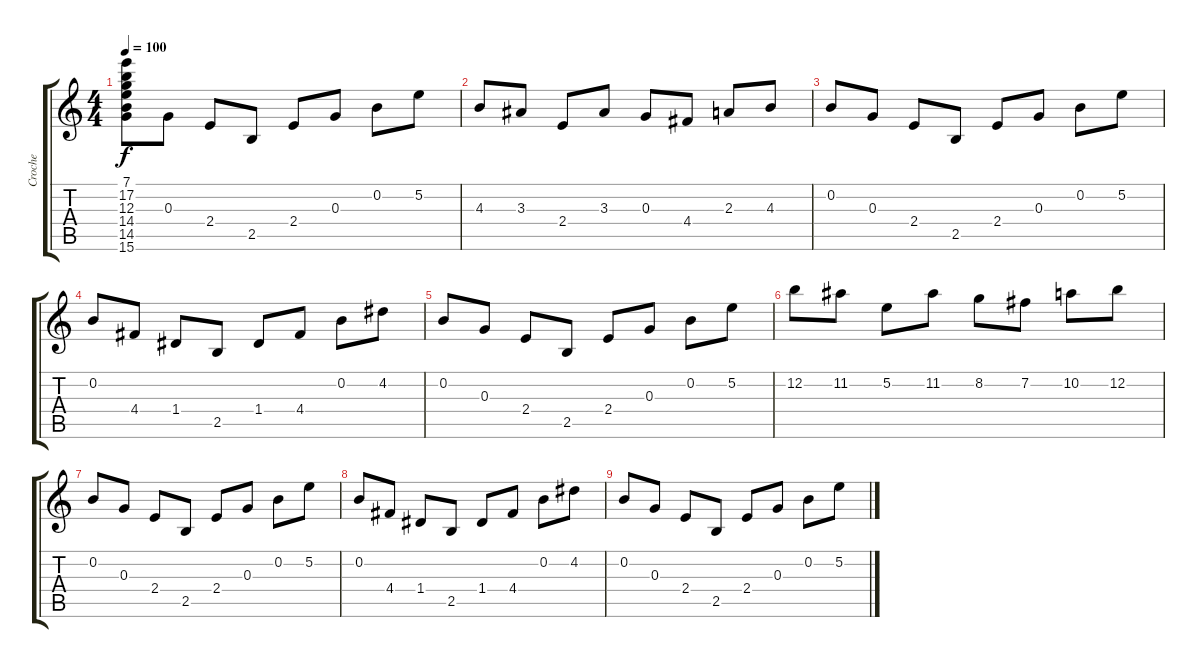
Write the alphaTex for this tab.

\track ("Croche" "Croche") {instrument contrabass}
\staff {score tabs}
\tuning (E4 B3 G3 D3 A2 E2) {hide}
\ts (4 4)
\tempo 100
\clef g2
\ks c
(7.1 17.2 12.3 14.4 14.5 15.6).8{dy f instrument contrabass} 0.3.8 2.4.8 2.5.8 2.4.8 0.3.8 0.2.8 5.2.8 |
4.3.8 3.3.8 2.4.8 3.3.8 0.3.8 4.4.8 2.3.8 4.3.8 |
0.2.8 0.3.8 2.4.8 2.5.8 2.4.8 0.3.8 0.2.8 5.2.8 |
0.2.8 4.4.8 1.4.8 2.5.8 1.4.8 4.4.8 0.2.8 4.2.8 |
0.2.8 0.3.8 2.4.8 2.5.8 2.4.8 0.3.8 0.2.8 5.2.8 |
12.2.8 11.2.8 5.2.8 11.2.8 8.2.8 7.2.8 10.2.8 12.2.8 |
0.2.8 0.3.8 2.4.8 2.5.8 2.4.8 0.3.8 0.2.8 5.2.8 |
0.2.8 4.4.8 1.4.8 2.5.8 1.4.8 4.4.8 0.2.8 4.2.8 |
0.2.8 0.3.8 2.4.8 2.5.8 2.4.8 0.3.8 0.2.8 5.2.8
